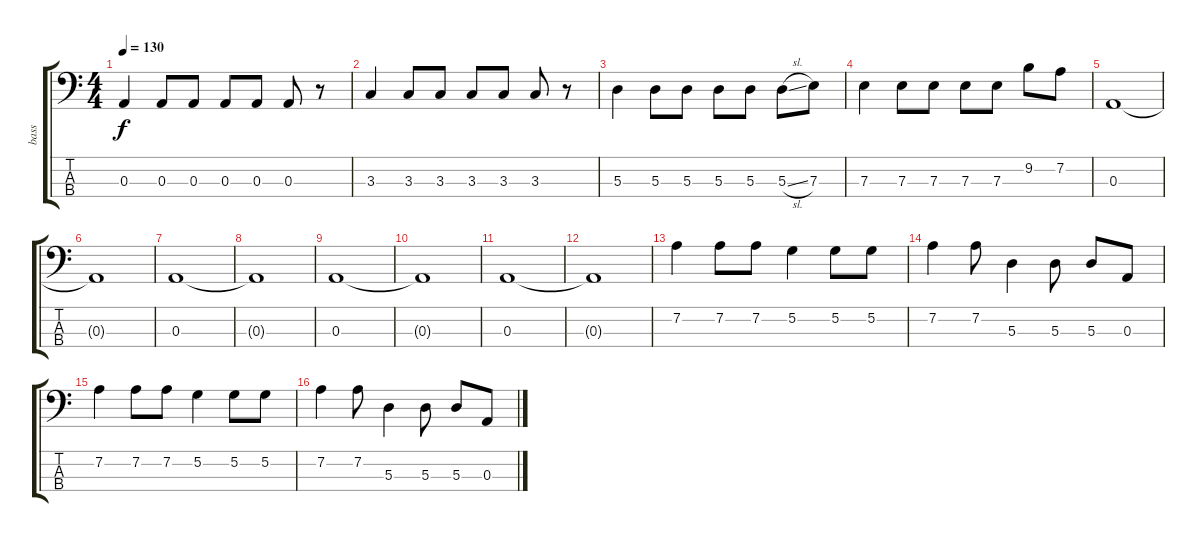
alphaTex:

\track ("bass" "bass") {instrument electricbasspick}
\staff {score tabs}
\tuning (G2 D2 A1 E1) {hide}
\ts (4 4)
\tempo 130
\clef f4
\ks c
0.3.4{dy f} 0.3.8 0.3.8 0.3.8 0.3.8 0.3.8 r.8 |
3.3.4 3.3.8 3.3.8 3.3.8 3.3.8 3.3.8 r.8 |
5.3.4 5.3.8 5.3.8 5.3.8 5.3.8 5.3{sl}.8 7.3.8 |
7.3.4 7.3.8 7.3.8 7.3.8 7.3.8 9.2.8 7.2.8 |
0.3.1 |
0.3{t}.1 |
0.3.1 |
0.3{t}.1 |
0.3.1 |
0.3{t}.1 |
0.3.1 |
0.3{t}.1 |
7.2.4 7.2.8 7.2.8 5.2.4 5.2.8 5.2.8 |
7.2.4 7.2.8 5.3.4 5.3.8 5.3.8 0.3.8 |
7.2.4 7.2.8 7.2.8 5.2.4 5.2.8 5.2.8 |
7.2.4 7.2.8 5.3.4 5.3.8 5.3.8 0.3.8
